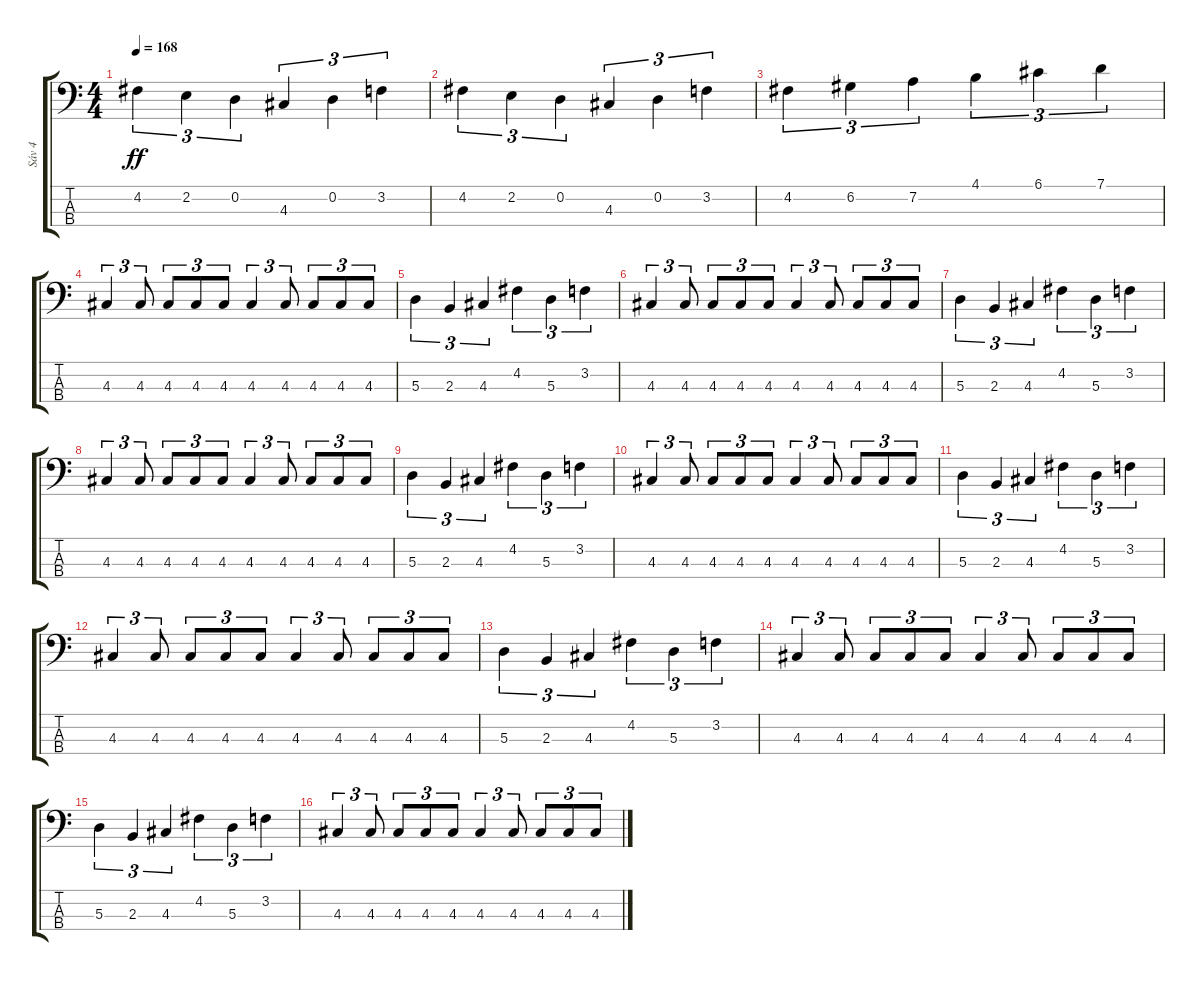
\track ("Sáv 4" "Sáv 4") {instrument electricbassfinger}
\staff {score tabs}
\tuning (G2 D2 A1 E1) {hide}
\ts (4 4)
\tempo 168
\clef f4
\ks c
4.2.4{tu (3 2) dy ff} 2.2.4{tu (3 2)} 0.2.4{tu (3 2)} 4.3.4{tu (3 2)} 0.2.4{tu (3 2)} 3.2.4{tu (3 2)} |
4.2.4{tu (3 2)} 2.2.4{tu (3 2)} 0.2.4{tu (3 2)} 4.3.4{tu (3 2)} 0.2.4{tu (3 2)} 3.2.4{tu (3 2)} |
4.2.4{tu (3 2)} 6.2.4{tu (3 2)} 7.2.4{tu (3 2)} 4.1.4{tu (3 2)} 6.1.4{tu (3 2)} 7.1.4{tu (3 2)} |
4.3.4{tu (3 2)} 4.3.8{tu (3 2)} 4.3.8{tu (3 2)} 4.3.8{tu (3 2)} 4.3.8{tu (3 2)} 4.3.4{tu (3 2)} 4.3.8{tu (3 2)} 4.3.8{tu (3 2)} 4.3.8{tu (3 2)} 4.3.8{tu (3 2)} |
5.3.4{tu (3 2)} 2.3.4{tu (3 2)} 4.3.4{tu (3 2)} 4.2.4{tu (3 2)} 5.3.4{tu (3 2)} 3.2.4{tu (3 2)} |
4.3.4{tu (3 2)} 4.3.8{tu (3 2)} 4.3.8{tu (3 2)} 4.3.8{tu (3 2)} 4.3.8{tu (3 2)} 4.3.4{tu (3 2)} 4.3.8{tu (3 2)} 4.3.8{tu (3 2)} 4.3.8{tu (3 2)} 4.3.8{tu (3 2)} |
5.3.4{tu (3 2)} 2.3.4{tu (3 2)} 4.3.4{tu (3 2)} 4.2.4{tu (3 2)} 5.3.4{tu (3 2)} 3.2.4{tu (3 2)} |
4.3.4{tu (3 2)} 4.3.8{tu (3 2)} 4.3.8{tu (3 2)} 4.3.8{tu (3 2)} 4.3.8{tu (3 2)} 4.3.4{tu (3 2)} 4.3.8{tu (3 2)} 4.3.8{tu (3 2)} 4.3.8{tu (3 2)} 4.3.8{tu (3 2)} |
5.3.4{tu (3 2)} 2.3.4{tu (3 2)} 4.3.4{tu (3 2)} 4.2.4{tu (3 2)} 5.3.4{tu (3 2)} 3.2.4{tu (3 2)} |
4.3.4{tu (3 2)} 4.3.8{tu (3 2)} 4.3.8{tu (3 2)} 4.3.8{tu (3 2)} 4.3.8{tu (3 2)} 4.3.4{tu (3 2)} 4.3.8{tu (3 2)} 4.3.8{tu (3 2)} 4.3.8{tu (3 2)} 4.3.8{tu (3 2)} |
5.3.4{tu (3 2)} 2.3.4{tu (3 2)} 4.3.4{tu (3 2)} 4.2.4{tu (3 2)} 5.3.4{tu (3 2)} 3.2.4{tu (3 2)} |
4.3.4{tu (3 2)} 4.3.8{tu (3 2)} 4.3.8{tu (3 2)} 4.3.8{tu (3 2)} 4.3.8{tu (3 2)} 4.3.4{tu (3 2)} 4.3.8{tu (3 2)} 4.3.8{tu (3 2)} 4.3.8{tu (3 2)} 4.3.8{tu (3 2)} |
5.3.4{tu (3 2)} 2.3.4{tu (3 2)} 4.3.4{tu (3 2)} 4.2.4{tu (3 2)} 5.3.4{tu (3 2)} 3.2.4{tu (3 2)} |
4.3.4{tu (3 2)} 4.3.8{tu (3 2)} 4.3.8{tu (3 2)} 4.3.8{tu (3 2)} 4.3.8{tu (3 2)} 4.3.4{tu (3 2)} 4.3.8{tu (3 2)} 4.3.8{tu (3 2)} 4.3.8{tu (3 2)} 4.3.8{tu (3 2)} |
5.3.4{tu (3 2)} 2.3.4{tu (3 2)} 4.3.4{tu (3 2)} 4.2.4{tu (3 2)} 5.3.4{tu (3 2)} 3.2.4{tu (3 2)} |
4.3.4{tu (3 2)} 4.3.8{tu (3 2)} 4.3.8{tu (3 2)} 4.3.8{tu (3 2)} 4.3.8{tu (3 2)} 4.3.4{tu (3 2)} 4.3.8{tu (3 2)} 4.3.8{tu (3 2)} 4.3.8{tu (3 2)} 4.3.8{tu (3 2)}
